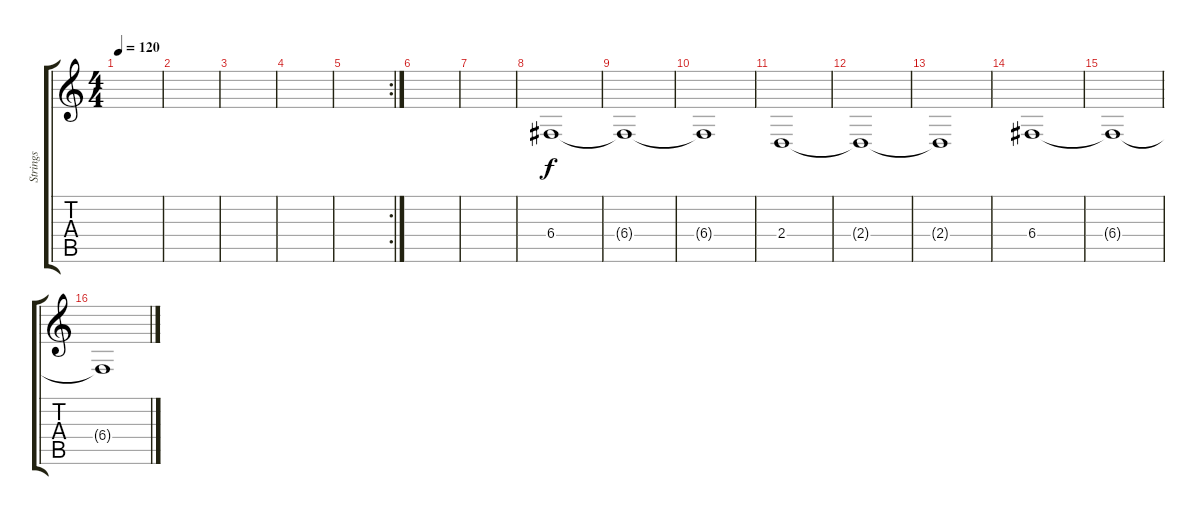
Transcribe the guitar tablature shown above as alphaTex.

\track ("Strings" "Strings") {instrument violin}
\staff {score tabs}
\tuning (D4 A3 F3 C3 G2 C2) {hide}
\ts (4 4)
\tempo 120
\clef g2
\ks c
|
|
|
|
\rc 2
|
|
|
6.4.1 |
6.4{t}.1 |
6.4{t}.1 |
2.4.1 |
2.4{t}.1 |
2.4{t}.1 |
6.4.1 |
6.4{t}.1 |
6.4{t}.1
